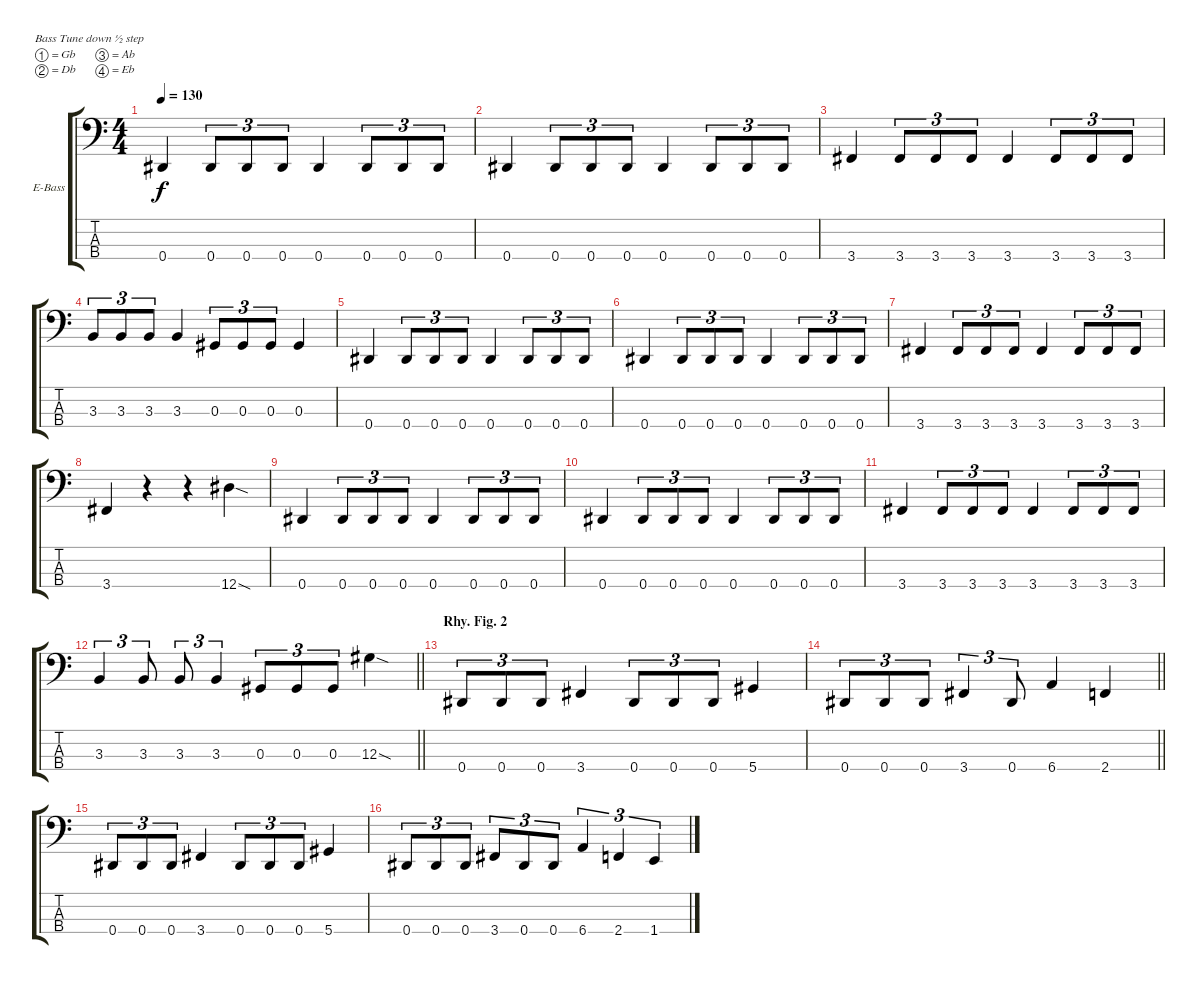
\bracketExtendMode groupsimilarinstruments
\firstSystemTrackNameOrientation horizontal
\otherSystemsTrackNameOrientation horizontal
\track ("Bass Guitar" "E-Bass") {instrument electricbasspick}
\staff {score tabs}
\tuning (Gb2 Db2 Ab1 Eb1)
\ts (4 4)
\tempo 130
\clef f4
\ks c
0.4.4{dy f} 0.4.8{tu (3 2)} 0.4.8{tu (3 2)} 0.4.8{tu (3 2)} 0.4.4 0.4.8{tu (3 2)} 0.4.8{tu (3 2)} 0.4.8{tu (3 2)} |
0.4.4 0.4.8{tu (3 2)} 0.4.8{tu (3 2)} 0.4.8{tu (3 2)} 0.4.4 0.4.8{tu (3 2)} 0.4.8{tu (3 2)} 0.4.8{tu (3 2)} |
3.4.4 3.4.8{tu (3 2)} 3.4.8{tu (3 2)} 3.4.8{tu (3 2)} 3.4.4 3.4.8{tu (3 2)} 3.4.8{tu (3 2)} 3.4.8{tu (3 2)} |
3.3.8{tu (3 2)} 3.3.8{tu (3 2)} 3.3.8{tu (3 2)} 3.3.4 0.3.8{tu (3 2)} 0.3.8{tu (3 2)} 0.3.8{tu (3 2)} 0.3.4 |
0.4.4 0.4.8{tu (3 2)} 0.4.8{tu (3 2)} 0.4.8{tu (3 2)} 0.4.4 0.4.8{tu (3 2)} 0.4.8{tu (3 2)} 0.4.8{tu (3 2)} |
0.4.4 0.4.8{tu (3 2)} 0.4.8{tu (3 2)} 0.4.8{tu (3 2)} 0.4.4 0.4.8{tu (3 2)} 0.4.8{tu (3 2)} 0.4.8{tu (3 2)} |
3.4.4 3.4.8{tu (3 2)} 3.4.8{tu (3 2)} 3.4.8{tu (3 2)} 3.4.4 3.4.8{tu (3 2)} 3.4.8{tu (3 2)} 3.4.8{tu (3 2)} |
3.4.4 r.4 r.4 12.4{sod}.4 |
0.4.4 0.4.8{tu (3 2)} 0.4.8{tu (3 2)} 0.4.8{tu (3 2)} 0.4.4 0.4.8{tu (3 2)} 0.4.8{tu (3 2)} 0.4.8{tu (3 2)} |
0.4.4 0.4.8{tu (3 2)} 0.4.8{tu (3 2)} 0.4.8{tu (3 2)} 0.4.4 0.4.8{tu (3 2)} 0.4.8{tu (3 2)} 0.4.8{tu (3 2)} |
3.4.4 3.4.8{tu (3 2)} 3.4.8{tu (3 2)} 3.4.8{tu (3 2)} 3.4.4 3.4.8{tu (3 2)} 3.4.8{tu (3 2)} 3.4.8{tu (3 2)} |
\barLineRight lightlight
3.3.4{tu (3 2)} 3.3.8{tu (3 2)} 3.3.8{tu (3 2)} 3.3.4{tu (3 2)} 0.3.8{tu (3 2)} 0.3.8{tu (3 2)} 0.3.8{tu (3 2)} 12.3{sod}.4 |
\section ("" "Rhy. Fig. 2")
0.4.8{tu (3 2)} 0.4.8{tu (3 2)} 0.4.8{tu (3 2)} 3.4.4 0.4.8{tu (3 2)} 0.4.8{tu (3 2)} 0.4.8{tu (3 2)} 5.4.4 |
\barLineRight lightlight
0.4.8{tu (3 2)} 0.4.8{tu (3 2)} 0.4.8{tu (3 2)} 3.4.4{tu (3 2)} 0.4.8{tu (3 2)} 6.4.4 2.4.4 |
0.4.8{tu (3 2)} 0.4.8{tu (3 2)} 0.4.8{tu (3 2)} 3.4.4 0.4.8{tu (3 2)} 0.4.8{tu (3 2)} 0.4.8{tu (3 2)} 5.4.4 |
0.4.8{tu (3 2)} 0.4.8{tu (3 2)} 0.4.8{tu (3 2)} 3.4.8{tu (3 2)} 0.4.8{tu (3 2)} 0.4.8{tu (3 2)} 6.4.4{tu (3 2)} 2.4.4{tu (3 2)} 1.4.4{tu (3 2)}
